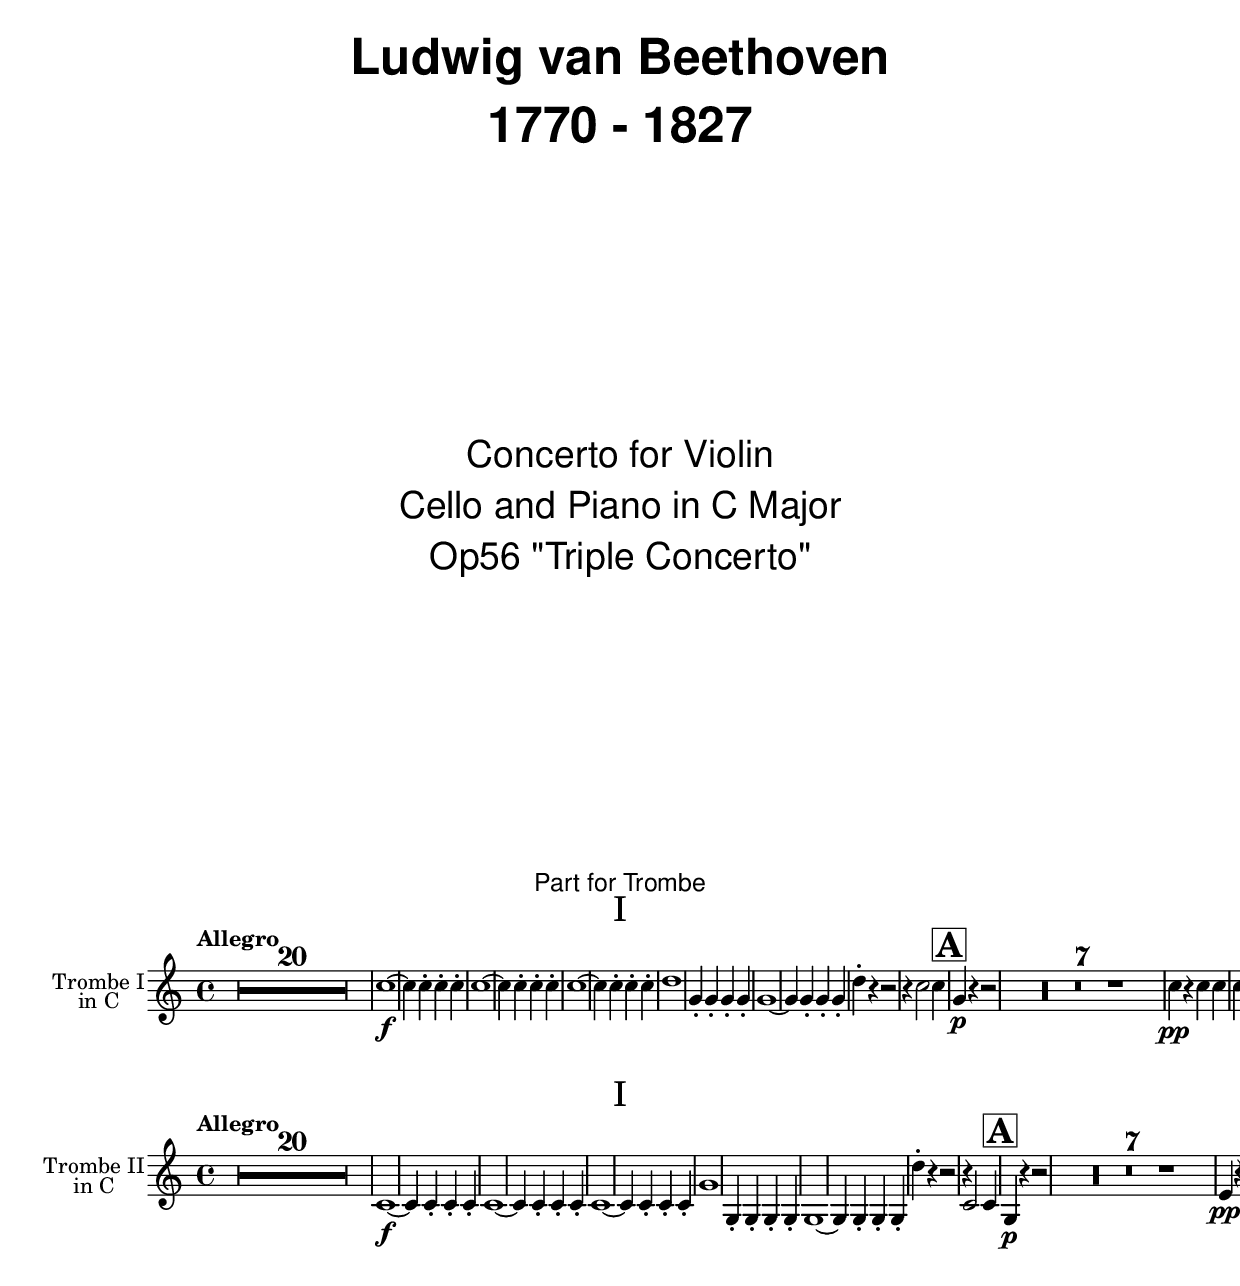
%###############################################################################
%#                                 H E A D E R                                 #
%###############################################################################
%
%  Composer           : Ludwig van Beethoven(1770 - 1827)
%  work               : Concerto for Violin Cello and Piano in C Major Op56
%                       "Triple Concerto"
%  Source             : Breitkopf und Härtel, n.d.[1862]. Plate B.70.
%  Type of score      : Score for Trombe
%  Typesetter         : Sébastien MANEN
%  date of initiation : Monday 04 May 2020, 21:05
%
%###############################################################################
%#                          I N C L U D E   F I L E S                          #
%###############################################################################
\include "./00-Common/TripleConcerto_Header.ily"
\include "./00-Common/TripleConcerto_PaperParts.ily"
%  work        : Concerto for Violin Cello and Piano in C Major Op56 "Triple
%                Concerto"
%  typesetter  : Sébastien MANEN
%  date        : Monday 04 May 2020, 21:05
%###############################################################################
%#                 T I M E   A N D   T E M P O   S E C T I O N                 #
%###############################################################################
timeMvtI = {
	\time 4/4
	\tempo "Allegro"
}
timeMvtII = {
	\time 3/8
	\tempo "Largo"
}
timeMvtIII = {
	\time 3/4
	\tempo "Rondo alla Polacca."
}

%  work        : Concerto for Violin Cello and Piano in C Major Op56 "Triple
%                Concerto"
%  typesetter  : Sébastien MANEN
%  date        : Monday 04 May 2020, 21:05
generalOptions = {
	\version "2.20.0"
	\set Score.alternativeNumberingStyle = #'numbers
	\set Score.doubleRepeatType = #":|.|:"
	\set Score.markFormatter = #format-mark-box-alphabet
	\override Score.RehearsalMark #'font-size = #4
	\compressFullBarRests
}
partOptions = {
	\override Score.BarNumber #'font-size = #0.1
	\set Score.quotedCueEventTypes = #'(note-event rest-event tie-event
		beam-event tuplet-span-event dynamic-event articulation-event
		dynamic-event slur-event text-script-event trill-span-event
		phrasing-slur-event beam-forbid-event tremolo-event crescendo-event 
		decrescendo-event )
	\set Voice.restNumberThreshold = #0
}
#(set-global-staff-size 19)
\layout {
	#(layout-set-staff-size 19)
	\override TupletBracket #'bracket-visibility = ##f
	\override Hairpin.to-barline = ##f
}
layoutCueVoice = \with {
	fontSize = #-3
	\override Stem.length-fraction = #0.9
	\override TupletBracket #'bracket-visibility = ##f
	%\override Font.font-size = #+5
}

%  work        : Concerto for Violin Cello and Piano in C Major Op56 "Triple
%                Concerto"
%  typesetter  : Sébastien MANEN
%  date        : Monday 04 May 2020, 21:05
%###############################################################################
%#                    V O I C E   N A M E   :   F L A U T O                    #
%###############################################################################
nameFloteMvtI = {
	\set Staff.instrumentName = "Flote"
	\set Staff.shortInstrumentName = "Fl"
	\set Staff.midiInstrument = #"flute"
}
nameFloteMvtIII = {
	\set Staff.instrumentName = "Flote"
	\set Staff.shortInstrumentName = "Fl"
	\set Staff.midiInstrument = #"flute"
}
%###############################################################################
%#                      V O I C E   N A M E   :   O B O I                      #
%###############################################################################
nameOboeIMvtI = {
	\set Staff.instrumentName = "Oboe I"
	\set Staff.shortInstrumentName = "Ob I"
	\set Staff.midiInstrument = #"oboe"
}
nameOboeIMvtIII = {
	\set Staff.instrumentName = "Oboe I"
	\set Staff.shortInstrumentName = "Ob I"
	\set Staff.midiInstrument = #"oboe"
}
nameOboeIIMvtI = {
	\set Staff.instrumentName = "Oboe II"
	\set Staff.shortInstrumentName = "Ob II"
	\set Staff.midiInstrument = #"oboe"
}
nameOboeIIMvtIII = {
	\set Staff.instrumentName = "Oboe II"
	\set Staff.shortInstrumentName = "Ob II"
	\set Staff.midiInstrument = #"oboe"
}
%###############################################################################
%#                V O I C E   N A M E   :   C L A R I N E T T I                #
%###############################################################################
nameClarinetIMvtI = {
	\set Staff.instrumentName = \markup {
		\center-column {
			\lower #1 "Clarinetto I" "in C"
		}
	}
	\set Staff.shortInstrumentName = \markup {
		\center-column {
			\lower #1 "Cl I" "in C"
		}
	}
	\set Staff.midiInstrument = #"clarinet"
}
nameClarinetIMvtII = {
	\set Staff.instrumentName = \markup {
		\center-column {
			\lower #1 "Clarinetto I" "in B"
		}
	}
	\set Staff.shortInstrumentName = \markup {
		\center-column {
			\lower #1 "Cl I" "in B"
		}
	}
	\set Staff.midiInstrument = #"clarinet"
}
nameClarinetIMvtIII = {
	\set Staff.instrumentName = \markup {
		\center-column {
			\lower #1 "Clarinetto I" "in C"
		}
	}
	\set Staff.shortInstrumentName = \markup {
		\center-column {
			\lower #1 "Cl I" "in C"
		}
	}
	\set Staff.midiInstrument = #"clarinet"
}
nameClarinetIIMvtI = {
	\set Staff.instrumentName = \markup {
		\center-column {
			\lower #1 "Clarinetto II" "in C"
		}
	}
	\set Staff.shortInstrumentName = \markup {
		\center-column {
			\lower #1 "Cl II" "in C"
		}
	}
	\set Staff.midiInstrument = #"clarinet"
}
nameClarinetIIMvtII = {
	\set Staff.instrumentName = \markup {
		\center-column {
			\lower #1 "Clarinetto II" "in B"
		}
	}
	\set Staff.shortInstrumentName = \markup {
		\center-column {
			\lower #1 "Cl II" "in B"
		}
	}
	\set Staff.midiInstrument = #"clarinet"
}
nameClarinetIIMvtIII = {
	\set Staff.instrumentName = \markup {
		\center-column {
			\lower #1 "Clarinetto II" "in C"
		}
	}
	\set Staff.shortInstrumentName = \markup {
		\center-column {
			\lower #1 "Cl II" "in C"
		}
	}
	\set Staff.midiInstrument = #"clarinet"
}
%###############################################################################
%#                   V O I C E   N A M E   :   F A G O T T I                   #
%###############################################################################
nameFagottoIMvtI = {
	\set Staff.instrumentName = "Fagotto I"
	\set Staff.shortInstrumentName = "Fag I"
	\set Staff.midiInstrument = #"bassoon"
}
nameFagottoIMvtII = {
	\set Staff.instrumentName = "Fagotto I"
	\set Staff.shortInstrumentName = "Fag I"
	\set Staff.midiInstrument = #"bassoon"
}
nameFagottoIMvtIII = {
	\set Staff.instrumentName = "Fagotto I"
	\set Staff.shortInstrumentName = "Fag I"
	\set Staff.midiInstrument = #"bassoon"
}
nameFagottoIIMvtI = {
	\set Staff.instrumentName = "Fagotto II"
	\set Staff.shortInstrumentName = "Fag II"
	\set Staff.midiInstrument = #"bassoon"
}
nameFagottoIIMvtII = {
	\set Staff.instrumentName = "Fagotto II"
	\set Staff.shortInstrumentName = "Fag II"
	\set Staff.midiInstrument = #"bassoon"
}
nameFagottoIIMvtIII = {
	\set Staff.instrumentName = "Fagotto II"
	\set Staff.shortInstrumentName = "Fag II"
	\set Staff.midiInstrument = #"bassoon"
}
%###############################################################################
%#                     V O I C E   N A M E   :   C O R N I                     #
%###############################################################################
nameCornoIMvtI = {
	\set Staff.instrumentName = \markup {
		\center-column {
			\lower #1 "Corno I" "in C"
		}
	}
	\set Staff.shortInstrumentName = \markup {
		\center-column {
			\lower #1 "Cor I" "in C"
		}
	}
	\set Staff.midiInstrument = #"french horn"
}
nameCornoIMvtII = {
	\set Staff.instrumentName = \markup {
		\center-column {
			\lower #1 "Corno I" "in E"
		}
	}
	\set Staff.shortInstrumentName = \markup {
		\center-column {
			\lower #1 "Cor I" "in E"
		}
	}
	\set Staff.midiInstrument = #"french horn"
}
nameCornoIMvtIII = {
	\set Staff.instrumentName = \markup {
		\center-column {
			\lower #1 "Corno I" "in C"
		}
	}
	\set Staff.shortInstrumentName = \markup {
		\center-column {
			\lower #1 "Cor I" "in C"
		}
	}
	\set Staff.midiInstrument = #"french horn"
}
nameCornoIIMvtI = {
	\set Staff.instrumentName = \markup {
		\center-column {
			\lower #1 "Corno II" "in C"
		}
	}
	\set Staff.shortInstrumentName = \markup {
		\center-column {
			\lower #1 "Cor II" "in C"
		}
	}
	\set Staff.midiInstrument = #"french horn"
}
nameCornoIIMvtII = {
	\set Staff.instrumentName = \markup {
		\center-column {
			\lower #1 "Corno II" "in E"
		}
	}
	\set Staff.shortInstrumentName = \markup {
		\center-column {
			\lower #1 "Cor II" "in E"
		}
	}
	\set Staff.midiInstrument = #"french horn"
}
nameCornoIIMvtIII = {
	\set Staff.instrumentName = \markup {
		\center-column {
			\lower #1 "Corno II" "in C"
		}
	}
	\set Staff.shortInstrumentName = \markup {
		\center-column {
			\lower #1 "Cor II" "in C"
		}
	}
	\set Staff.midiInstrument = #"french horn"
}
%###############################################################################
%#                    V O I C E   N A M E   :   T R O M B E                    #
%###############################################################################
nameTrombeIMvtI = {
	\set Staff.instrumentName = \markup {
		\center-column {
			\lower #1 "Trombe I" "in C"
		}
	}
	\set Staff.shortInstrumentName = \markup {
		\center-column {
			\lower #1 "Trb I" "in C"
		}
	}
	\set Staff.midiInstrument = #"trumpet"
}
nameTrombeIMvtIII = {
	\set Staff.instrumentName = \markup {
		\center-column {
			\lower #1 "Trombe I" "in C"
		}
	}
	\set Staff.shortInstrumentName = \markup {
		\center-column {
			\lower #1 "Trb I" "in C"
		}
	}
	\set Staff.midiInstrument = #"trumpet"
}
nameTrombeIIMvtI = {
	\set Staff.instrumentName = \markup {
		\center-column {
			\lower #1 "Trombe II" "in C"
		}
	}
	\set Staff.shortInstrumentName = \markup {
		\center-column {
			\lower #1 "Trb II" "in C"
		}
	}
	\set Staff.midiInstrument = #"trumpet"
}
nameTrombeIIMvtIII = {
	\set Staff.instrumentName = \markup {
		\center-column {
			\lower #1 "Trombe II" "in C"
		}
	}
	\set Staff.shortInstrumentName = \markup {
		\center-column {
			\lower #1 "Trb II" "in C"
		}
	}
	\set Staff.midiInstrument = #"trumpet"
}
%###############################################################################
%#                   V O I C E   N A M E   :   T I M P A N I                   #
%###############################################################################
nameTimpaniMvtI = {
	\set Staff.instrumentName = \markup {
		\center-column {
			\lower #1 "Timpani" "in C G"
		}
	}
	\set Staff.shortInstrumentName = "Timp."
	\set Staff.midiInstrument = #"timpani"
}
nameTimpaniMvtIII = {
	\set Staff.instrumentName = \markup {
		\center-column {
			\lower #1 "Timpani" "in C G"
		}
	}
	\set Staff.shortInstrumentName = "Timp."
	\set Staff.midiInstrument = #"timpani"
}
%###############################################################################
%#                   V O I C E   N A M E   :   S O L O V L N                   #
%###############################################################################
nameSoloViolinMvtI = {
	\set Staff.instrumentName = "Solo Violin"
	\set Staff.shortInstrumentName = \markup {
		\center-column {
			\lower #1 "Solo-" "Vln"
		}
	}
	\set Staff.midiInstrument = #"violin"
}
nameSoloViolinMvtII = {
	\set Staff.instrumentName = "Solo Violin"
	\set Staff.shortInstrumentName = \markup {
		\center-column {
			\lower #1 "Solo-" "Vln"
		}
	}
	\set Staff.midiInstrument = #"violin"
}
nameSoloViolinMvtIII = {
	\set Staff.instrumentName = "Solo Violin"
	\set Staff.shortInstrumentName = \markup {
		\center-column {
			\lower #1 "Solo-" "Vln"
		}
	}
	\set Staff.midiInstrument = #"violin"
}
%###############################################################################
%#                   V O I C E   N A M E   :   S O L O V L C                   #
%###############################################################################
nameSoloCelloMvtI = {
	\set Staff.instrumentName = \markup {
		\center-column {
			\lower #1 "Solo" "Violoncello"
		}
	}
	\set Staff.shortInstrumentName = \markup {
		\center-column {
			\lower #1 "Solo-" "Vlc"
		}
	}
	\set Staff.midiInstrument = #"cello"
}
nameSoloCelloMvtII = {
	\set Staff.instrumentName = \markup {
		\center-column {
			\lower #1 "Solo" "Violoncello"
		}
	}
	\set Staff.shortInstrumentName = \markup {
		\center-column {
			\lower #1 "Solo-" "Vlc"
		}
	}
	\set Staff.midiInstrument = #"cello"
}
nameSoloCelloMvtIII = {
	\set Staff.instrumentName = \markup {
		\center-column {
			\lower #1 "Solo" "Violoncello"
		}
	}
	\set Staff.shortInstrumentName = \markup {
		\center-column {
			\lower #1 "Solo-" "Vlc"
		}
	}
	\set Staff.midiInstrument = #"cello"
}
%###############################################################################
%#                     V O I C E   N A M E   :   P I A N O                     #
%###############################################################################
namePianoUpMvtI = {
	\set Staff.instrumentName = ""
	\set Staff.shortInstrumentName = ""
	\set Staff.midiInstrument = #"piano"
}
namePianoUpMvtII = {
	\set Staff.instrumentName = ""
	\set Staff.shortInstrumentName = ""
	\set Staff.midiInstrument = #"piano"
}
namePianoUpMvtIII = {
	\set Staff.instrumentName = ""
	\set Staff.shortInstrumentName = ""
	\set Staff.midiInstrument = #"piano"
}
namePianoDownMvtI = {
	\set Staff.instrumentName = ""
	\set Staff.shortInstrumentName = ""
	\set Staff.midiInstrument = #"piano"
}
namePianoDownMvtII = {
	\set Staff.instrumentName = ""
	\set Staff.shortInstrumentName = ""
	\set Staff.midiInstrument = #"piano"
}
namePianoDownMvtIII = {
	\set Staff.instrumentName = ""
	\set Staff.shortInstrumentName = ""
	\set Staff.midiInstrument = #"piano"
}
%###############################################################################
%#                   V O I C E   N A M E   :   V I O L I N I                   #
%###############################################################################
nameViolinIMvtI = {
	\set Staff.instrumentName = "Violino I"
	\set Staff.shortInstrumentName = "Vln I"
	\set Staff.midiInstrument = #"violin"
}
nameViolinIMvtII = {
	\set Staff.instrumentName = "Violino I"
	\set Staff.shortInstrumentName = "Vln I"
	\set Staff.midiInstrument = #"violin"
}
nameViolinIMvtIII = {
	\set Staff.instrumentName = "Violino I"
	\set Staff.shortInstrumentName = "Vln I"
	\set Staff.midiInstrument = #"violin"
}
%###############################################################################
%#                  V O I C E   N A M E   :   V I O L I N I I                  #
%###############################################################################
nameViolinIIMvtI = {
	\set Staff.instrumentName = "Violino II"
	\set Staff.shortInstrumentName = "Vln II"
	\set Staff.midiInstrument = #"violin"
}
nameViolinIIMvtII = {
	\set Staff.instrumentName = "Violino II"
	\set Staff.shortInstrumentName = "Vln II"
	\set Staff.midiInstrument = #"violin"
}
nameViolinIIMvtIII = {
	\set Staff.instrumentName = "Violino II"
	\set Staff.shortInstrumentName = "Vln II"
	\set Staff.midiInstrument = #"violin"
}
%###############################################################################
%#                  V O I C E   N A M E   :   B R A T S C H E                  #
%###############################################################################
nameViolaMvtI = {
	\set Staff.instrumentName = "Viola"
	\set Staff.shortInstrumentName = "Vla"
	\set Staff.midiInstrument = #"viola"
}
nameViolaMvtII = {
	\set Staff.instrumentName = "Viola"
	\set Staff.shortInstrumentName = "Vla"
	\set Staff.midiInstrument = #"viola"
}
nameViolaMvtIII = {
	\set Staff.instrumentName = "Viola"
	\set Staff.shortInstrumentName = "Vla"
	\set Staff.midiInstrument = #"viola"
}
%###############################################################################
%#                     V O I C E   N A M E   :   B A S S I                     #
%###############################################################################
nameVioloncellMvtI = {
	\set Staff.instrumentName = "Cello"
	\set Staff.shortInstrumentName = "Vcl"
	\set Staff.midiInstrument = #"cello"
}
nameVioloncellMvtII = {
	\set Staff.instrumentName = "Cello"
	\set Staff.shortInstrumentName = "Vcl"
	\set Staff.midiInstrument = #"cello"
}
nameVioloncellMvtIII = {
	\set Staff.instrumentName = "Cello"
	\set Staff.shortInstrumentName = "Vcl"
	\set Staff.midiInstrument = #"cello"
}
nameBassoMvtI = {
	\set Staff.instrumentName = "Basso"
	\set Staff.shortInstrumentName = "Kb"
	\set Staff.midiInstrument = #"contrabass"
}
nameBassoMvtII = {
	\set Staff.instrumentName = "Basso"
	\set Staff.shortInstrumentName = "Kb"
	\set Staff.midiInstrument = #"contrabass"
}
nameBassoMvtIII = {
	\set Staff.instrumentName = "Basso"
	\set Staff.shortInstrumentName = "Kb"
	\set Staff.midiInstrument = #"contrabass"
}

%  work        : Concerto for Violin Cello and Piano in C Major Op56 "Triple
%                Concerto"
%  typesetter  : Sébastien MANEN
%  date        : Monday 04 May 2020, 21:05
%###############################################################################
%#                      S H O R T C U T S   S E C T I O N                      #
%###############################################################################

piuallegro=^\markup {Più Allegro}
crescmarkup=^\markup {\italic cresc.}
semprep = \markup { \italic sempre \dynamic p}
semprepp = \markup { \italic sempre \dynamic pp}
pcresc = \markup { \dynamic p \italic cresc.}
dimmarkup=^\markup {\italic dim.}
fcresc = \markup { \dynamic f \italic cresc.}
dolce=^\markup {\italic {dolce}}
sempreppD = #(make-dynamic-script (markup #:normal-text #:italic "sempre" #:dynamic "pp"))
semprestaccato=^\markup {\italic {sempre staccato}}
cantabile=^\markup {\italic cantabile}
pdim = \markup { \dynamic p \italic dim.}
fmarcato = \markup { \dynamic f \italic marcato}
sharp =^\markup {\tiny \sharp} 
espressivo=^\markup {\italic {espressivo}}
plegato=^\markup {\dynamic p \italic {legato}}
piuf=^\markup {\italic {più} \dynamic f}
decresc=^\markup {\italic decresc.}
dimin=^\markup {\italic dimin.}
legato=^\markup {\italic legato}
flat=^\markup { \tiny \flat}
pdolce = \markup { \dynamic p \italic dolce}
sempreff = \markup {\italic sempre \dynamic ff }


crescText = #(define-music-function
	(cresctext)
	(markup?)
	#{
		\once \set crescendoText = \markup {\italic { #cresctext } }
		\once \set crescendoSpanner = #'text
	#}
)
dimText = #(define-music-function
	(cresctext)
	(markup?)
	#{
		\once \set decrescendoText = \markup {\italic { #cresctext } }
		\once \set decrescendoSpanner = #'text
	#}
)

%arco=^\markup {\italic arco}
%benmarc=^\markup {\italic {ben marc.}}
%benmarccresc = ^\markup {\italic {ben marc. cresc.}}
%crescmolto=^\markup {\italic {cresc. molto}}
%div=^\markup {div.}
%espress=^\markup {\italic {espress.}}
%espr=^\markup {\italic {espr.}}
%express=^\markup {\italic {express.}}
%ffsempre = \markup {\dynamic ff \italic sempre}
%flat=^\markup { \tiny \flat}
%gp = ^\markup {G.P.}
%intempo=^\markup {\italic {in tempo}}
%legg=^\markup {\italic legg.}
%marc = ^\markup {\italic marc.}
%marcecrescmolto=^\markup {\italic {marc. e cresc. molto}}
%moltocrescmark=^\markup {\italic {molto cresc.}}
%moltoleggieroedolce=^\markup { \italic {molto leggiero e dolce}}
%pizz=^\markup {\italic pizz.}
%pocorit=^\markup {\italic {poco rit.}}
%solo=^\markup {Solo}
%tutti=^\markup {Tutti}
%one=^\markup {\tiny \number 1}
%two=^\markup {\tiny \number 2}
%three=^\markup {\tiny \number 3}
%four=^\markup {\tiny \number 4}
%five=^\markup {\tiny \number 5}
%six=^\markup {\tiny \number 6}
%seven=^\markup {\tiny \number 7}
%eight=^\markup {\tiny \number 8}
%nine=^\markup {\tiny \number 9}
%ten=^\markup {\tiny \number 10}
%eleven=^\markup {\tiny \number 11}
%atempo=^\markup {\italic {a tempo}}


%esprM = ^\markup {\musicglyph #"scripts.espr"}
%pespr = ^\markup {\dynamic p \musicglyph #"scripts.espr"}
%ppespr = ^\markup {\dynamic pp \musicglyph #"scripts.espr"}


%fdim = \markup {\dynamic f \italic dim.}
%fespress = \markup {\dynamic f \italic espress.}
%moltop = ^\markup {\italic molto \dynamic p}
%pdolcesempre = \markup { \dynamic p \italic {dolce sempre}}
%pf = \markup { \concat { \dynamic p \dynamic f } }
%pocof = \markup { \italic poco \dynamic f}
%pocofmadolce = \markup { \italic poco \dynamic f \italic {ma dolce}}
%ppdim = \markup { \dynamic pp \italic dim.}
%psempre = \markup {\dynamic p \italic sempre }
%fbenmarc = \markup { \dynamic f \italic {ben marc.}}
%fespr = \markup { \dynamic f \italic espr.}
%ffmarc = \markup { \dynamic ff \italic {marc.}}
%fmarc = \markup { \dynamic f \italic marc.}
%fsemprepiu = \markup { \dynamic f \italic {sempre più}}
%mfcresc = \markup { \dynamic mf \italic cresc.}
%mfdim = \markup {\dynamic mf \italic dim.}
%pcresc = \markup { \dynamic p \italic cresc.}
%pcrescmolto = \markup { \dynamic p \italic {cresc. molto}}
%pdim = \markup { \dynamic p \italic dim.}
%pdolce = \markup { \dynamic p \italic dolce}
%piuf=^\markup {\italic {più} \dynamic f}
%piup=^\markup {\italic {più} \dynamic p}
%plegg = \markup { \dynamic p \italic legg.}
%pmamarc = \markup { \dynamic p \italic {ma marc.}}
%pmarc = \markup { \dynamic p \italic marc.}
%pmarccresc = \markup { \dynamic p \italic { marc. cresc.}}
%sempref = \markup { \italic sempre \dynamic f}
%ppdolce = \markup { \dynamic pp \italic dolce }
%unis=^\markup {unis.}
%ppsempre = \markup { \dynamic pp \italic {sempre}}

%crescD = #(make-dynamic-script (markup #:normal-text #:italic "cresc."))
%dimD = #(make-dynamic-script (markup #:normal-text #:italic "dim."))
%fbenmarcD = #(make-dynamic-script (markup #:dynamic "f" #:normal-text #:italic "ben marc."))
%fesprD = #(make-dynamic-script (markup #:dynamic "f" #:normal-text #:italic "espr."))
%ffmarcD = #(make-dynamic-script (markup #:dynamic "ff" #:normal-text #:italic "marc."))
%fmarcD = #(make-dynamic-script (markup #:dynamic "f" #:normal-text #:italic "marc."))
%fdimD = #(make-dynamic-script (markup #:dynamic "f" #:normal-text #:italic "dim."))
%fsemprepiuD = #(make-dynamic-script (markup #:dynamic "f" #:normal-text #:italic "sempre più"))
%mfcrescD = #(make-dynamic-script (markup #:dynamic "mf" #:normal-text #:italic "cresc."))
%mfdimD = #(make-dynamic-script (markup #:dynamic "mf" #:normal-text #:italic "dim."))
%pcrescD = #(make-dynamic-script (markup #:dynamic "p" #:normal-text #:italic "cresc."))
%pcrescmoltoD = #(make-dynamic-script (markup #:dynamic "p" #:normal-text #:italic "cresc. molto"))
%pdimD = #(make-dynamic-script (markup #:dynamic "p" #:normal-text #:italic "dim."))
%ppdimD = #(make-dynamic-script (markup #:dynamic "pp" #:normal-text #:italic "dim."))
%pdolceD = #(make-dynamic-script (markup #:dynamic "p" #:normal-text #:italic "dolce"))
%piufD = #(make-dynamic-script (markup #:normal-text #:italic "più" #:dynamic "f"))
%piupD = #(make-dynamic-script (markup #:normal-text #:italic "più" #:dynamic "p"))
%pleggD = #(make-dynamic-script (markup #:dynamic "p" #:normal-text #:italic "legg."))
%pmamarcD = #(make-dynamic-script (markup #:dynamic "p" #:normal-text #:italic "ma marc."))
%pmarcD = #(make-dynamic-script (markup #:dynamic "p" #:normal-text #:italic "marc."))
%semprefD = #(make-dynamic-script (markup #:normal-text #:italic "sempre" #:dynamic "f"))
%pocofD = #(make-dynamic-script (markup #:normal-text #:italic "poco" #:dynamic "f"))
%ppsempreD = #(make-dynamic-script (markup #:dynamic "pp" #:normal-text #:italic "sempre"))

%fpp = #(make-dynamic-script "fpp")
%rf = #(make-dynamic-script "rf")
%pfD = #(make-dynamic-script "pf")


%  work        : Concerto for Violin Cello and Piano in C Major Op56 "Triple
%                Concerto"
%  typesetter  : Sébastien MANEN
%  date        : Monday 04 May 2020, 21:05
%###############################################################################
%#                      P A R T   S C O R E   F O R M A T                      #
%###############################################################################
formatTrombeIMvtI = {
	\override Score.NonMusicalPaperColumn.line-break-permission = ##f
	\override Score.NonMusicalPaperColumn.page-break-permission = ##f
}
formatTrombeIMvtIII = {
	\override Score.NonMusicalPaperColumn.line-break-permission = ##f
	\override Score.NonMusicalPaperColumn.page-break-permission = ##f
}
formatTrombeIIMvtI = {
	\override Score.NonMusicalPaperColumn.line-break-permission = ##f
	\override Score.NonMusicalPaperColumn.page-break-permission = ##f
}
formatTrombeIIMvtIII = {
	\override Score.NonMusicalPaperColumn.line-break-permission = ##f
	\override Score.NonMusicalPaperColumn.page-break-permission = ##f
}

%  work        : Concerto for Violin Cello and Piano in C Major Op56 "Triple
%                Concerto"
%  typesetter  : Sébastien MANEN
%  date        : Monday 04 May 2020, 21:05
%###############################################################################
%#                   C U E   V O I C E   F O R   F L A U T O                   #
%###############################################################################
cueVoiceFloteMvtI = \relative c {
	
}
cueVoiceFloteMvtIII = \relative c {
	
}
%###############################################################################
%#                     C U E   V O I C E   F O R   O B O I                     #
%###############################################################################
cueVoiceOboeIMvtI = \relative c {
	
}
cueVoiceOboeIMvtIII = \relative c {
	
}
cueVoiceOboeIIMvtI = \relative c {
	
}
cueVoiceOboeIIMvtIII = \relative c {
	
}
%###############################################################################
%#               C U E   V O I C E   F O R   C L A R I N E T T I               #
%###############################################################################
cueVoiceClarinetIMvtI = \relative c {
	
}
cueVoiceClarinetIMvtII = \relative c {
	
}
cueVoiceClarinetIMvtIII = \relative c {
	
}
cueVoiceClarinetIIMvtI = \relative c {
	
}
cueVoiceClarinetIIMvtII = \relative c {
	
}
cueVoiceClarinetIIMvtIII = \relative c {
	
}
%###############################################################################
%#                  C U E   V O I C E   F O R   F A G O T T I                  #
%###############################################################################
cueVoiceFagottoIMvtI = \relative c {
	
}
cueVoiceFagottoIMvtII = \relative c {
	
}
cueVoiceFagottoIMvtIII = \relative c {
	
}
cueVoiceFagottoIIMvtI = \relative c {
	
}
cueVoiceFagottoIIMvtII = \relative c {
	
}
cueVoiceFagottoIIMvtIII = \relative c {
	
}
%###############################################################################
%#                    C U E   V O I C E   F O R   C O R N I                    #
%###############################################################################
cueVoiceCornoIMvtI = \relative c {
	
}
cueVoiceCornoIMvtII = \relative c {
	
}
cueVoiceCornoIMvtIII = \relative c {
	
}
cueVoiceCornoIIMvtI = \relative c {
	
}
cueVoiceCornoIIMvtII = \relative c {
	
}
cueVoiceCornoIIMvtIII = \relative c {
	
}
%###############################################################################
%#                   C U E   V O I C E   F O R   T R O M B E                   #
%###############################################################################
cueVoiceTrombeIMvtI = \relative c {
	
}
cueVoiceTrombeIMvtIII = \relative c {
	
}
cueVoiceTrombeIIMvtI = \relative c {
	
}
cueVoiceTrombeIIMvtIII = \relative c {
	
}
%###############################################################################
%#                  C U E   V O I C E   F O R   T I M P A N I                  #
%###############################################################################
cueVoiceTimpaniMvtI = \relative c {
	
}
cueVoiceTimpaniMvtIII = \relative c {
	
}
%###############################################################################
%#                  C U E   V O I C E   F O R   S O L O V L N                  #
%###############################################################################
cueVoiceSoloViolinMvtI = \relative c {
	
}
cueVoiceSoloViolinMvtII = \relative c {
	
}
cueVoiceSoloViolinMvtIII = \relative c {
	
}
%###############################################################################
%#                  C U E   V O I C E   F O R   S O L O V L C                  #
%###############################################################################
cueVoiceSoloCelloMvtI = \relative c {
	
}
cueVoiceSoloCelloMvtII = \relative c {
	
}
cueVoiceSoloCelloMvtIII = \relative c {
	
}
%###############################################################################
%#                    C U E   V O I C E   F O R   P I A N O                    #
%###############################################################################
cueVoicePianoUpMvtI = \relative c {
	
}
cueVoicePianoUpMvtII = \relative c {
	
}
cueVoicePianoUpMvtIII = \relative c {
	
}
cueVoicePianoDownMvtI = \relative c {
	
}
cueVoicePianoDownMvtII = \relative c {
	
}
cueVoicePianoDownMvtIII = \relative c {
	
}
%###############################################################################
%#                  C U E   V O I C E   F O R   V I O L I N I                  #
%###############################################################################
cueVoiceViolinIMvtI = \relative c {
	
}
cueVoiceViolinIMvtII = \relative c {
	
}
cueVoiceViolinIMvtIII = \relative c {
	
}
%###############################################################################
%#                 C U E   V O I C E   F O R   V I O L I N I I                 #
%###############################################################################
cueVoiceViolinIIMvtI = \relative c {
	
}
cueVoiceViolinIIMvtII = \relative c {
	
}
cueVoiceViolinIIMvtIII = \relative c {
	
}
%###############################################################################
%#                 C U E   V O I C E   F O R   B R A T S C H E                 #
%###############################################################################
cueVoiceViolaMvtI = \relative c {
	
}
cueVoiceViolaMvtII = \relative c {
	
}
cueVoiceViolaMvtIII = \relative c {
	
}
%###############################################################################
%#                    C U E   V O I C E   F O R   B A S S I                    #
%###############################################################################
cueVoiceVioloncellMvtI = \relative c {
	
}
cueVoiceVioloncellMvtII = \relative c {
	
}
cueVoiceVioloncellMvtIII = \relative c {
	
}
cueVoiceBassoMvtI = \relative c {
	
}
cueVoiceBassoMvtII = \relative c {
	
}
cueVoiceBassoMvtIII = \relative c {
	
}

%  work        : Concerto for Violin Cello and Piano in C Major Op56 "Triple
%                Concerto"
%  typesetter  : Sébastien MANEN
%  date        : Monday 04 May 2020, 21:05
%###############################################################################
%#                          M U S I C   S E C T I O N                          #
%###############################################################################
musicTrombeIMvtI = \relative c'' {
	\clef treble
	\key c \major
%	\transposition a
% Bars 1 to 5
	R1*20
% Bars 6 to 10
	
% Bars 11 to 15
	
% Bars 16 to 20
	
% Bars 21 to 25
	c1\f~
	c4 c-. c-. c-.
	c1~
	c4 c-. c-. c-.
	c1~
% Bars 26 to 30
	c4  c-. c-. c-.
	d1
	g,4-. g-. g-. g-.
	g1~
	g4 g-. g-. g-.
% Bars 31 to 35
	d'-. r r2
	r4 c2 c4 \mark \default
	g\p r r2
	R1*7
% Bars 36 to 40
	
% Bars 41 to 45
	c4\pp r c c
	c4 r r2
	R1*16
% Bars 46 to 50
	
% Bars 51 to 55
	
% Bars 56 to 60
	
	
	
	r8. c16\f c4 r8. c16 c4
	r8. c16[-. c8.-. c16]-. c8.[-. c16-. c8.-. c16]-. 
% Bars 61 to 65
	g4 r r d'
	d r r d
	d r r8. d16[-. d8.-. d16]-. 
	d4 r r8. d16[-. d8.-. d16]-. 
	d4 r8. d16-. d4-. r8. d16-.
% Bars 66 to 70
	d4-. r8. d16-. d4-. r8. d16-.
	d4-. d-. d-. d-.
	d-. d-. d-. d-.
	d-. r r2
	R1*3
% Bars 71 to 75
	
	g,1\ff~
	g4.. e16 e4 e \mark \default
	e r r2
	R1*21
% Bars 76 to 80
	
% Bars 81 to 85
	
% Bars 86 to 90
	
% Bars 91 to 95
	
% Bars 96 to 100
	\mark \default
	R1*17
% Bars 101 to 105
	
% Bars 106 to 110
	
% Bars 111 to 115
	
	
	
	c'1\ff
	g
% Bars 116 to 120
	g
	g2~ g8 e-. e-. e-. \mark \default
	e\p r r4 r2
	R1*13
% Bars 121 to 125
	
% Bars 126 to 130
	
% Bars 131 to 135
	
	r4 c'\f c g
	g r r2
	R1*15
% Bars 136 to 140
	
% Bars 141 to 145
	
% Bars 146 to 150
	
	
	\mark \default
	e'2\ff e4-. e-.
	e-. e-. e-. e-.
% Bars 151 to 155
	e-. r r2
	R1*42
% Bars 156 to 160
	
% Bars 161 to 165
	
% Bars 166 to 170
	
% Bars 171 to 175
	
% Bars 176 to 180
	
% Bars 181 to 185
	
% Bars 186 to 190
	
% Bars 191 to 195
	
	
	\mark \default
	R1*31
% Bars 196 to 200
	
% Bars 201 to 205
	
% Bars 206 to 210
	
% Bars 211 to 215
	
% Bars 216 to 220
	
% Bars 221 to 225
	
	
	
	\mark \default
	c4\ff r r2
% Bars 226 to 230
	c4 r r2
	r4 c r c
	c r r2
	c4 r r2
	c4 r r2
% Bars 231 to 235
	c4 r c r
	c r c r
	e r e r
	d r e r
	r2 r4 e-.
% Bars 236 to 240
	e-. r r e-.
	e-. r r8. e16[-. e8.-. e16]-. 
	e4 r r8. e16[-. e8.-. e16]-. 
	e4 r r e-.
	e-. e-. e-. e-.
% Bars 241 to 245
	e r r2
	R1*35
% Bars 246 to 250
	
% Bars 251 to 255
	
% Bars 256 to 260
	
% Bars 261 to 265
	
% Bars 266 to 270
	
% Bars 271 to 275
	
% Bars 276 to 280
	\mark \default
	R1*48
% Bars 281 to 285
	
% Bars 286 to 290
	
% Bars 291 to 295
	
% Bars 296 to 300
	
% Bars 301 to 305
	
% Bars 306 to 310
	
% Bars 311 to 315
	
% Bars 316 to 320
	
% Bars 321 to 325
	
	
	
	\mark \default
	c1\ff~
% Bars 326 to 330
	c4 c8. c16 c4 c
	c1~
	c8.[ c16 c8. c16] c2~
	c8.[ c16 c8. c16] c4 r
	r2 r4 d
% Bars 331 to 335
	g, g8. g16 c4 c8. c16
	c1
	g4 r d' r
	d r r2
	R1*10
% Bars 336 to 340
	
% Bars 341 to 345
	
	
	
	
	c2\f~ c8 r r4
% Bars 346 to 350
	R1
	c2\ff~ c8 r r4
	R1
	c2~\ff c8 r r4
	R1
% Bars 351 to 355
	g2~\f g8 r r4
	R1 \mark #11
	g2~\f g8 r r4
	R1*32
% Bars 356 to 360
	
% Bars 361 to 365
	
% Bars 366 to 370
	
% Bars 371 to 375
	
% Bars 376 to 380
	
% Bars 381 to 385
	
	
	
	
	\mark \default
% Bars 386 to 390
	g2\ff g4-. g-.
	g-. g-. g-. g-.
	g-. r r2
	R1*42
% Bars 391 to 395
	
% Bars 396 to 400
	
% Bars 401 to 405
	
% Bars 406 to 410
	
% Bars 411 to 415
	
% Bars 416 to 420
	
% Bars 421 to 425
	
% Bars 426 to 430
	
	
	
	
	\mark \default
% Bars 431 to 435
	R1*31
% Bars 436 to 440
	
% Bars 441 to 445
	
% Bars 446 to 450
	
% Bars 451 to 455
	
% Bars 456 to 460
	
% Bars 461 to 465
	\mark \default
	c4 r r2
	g4 r r2
	g4 r r2
	c4 r r2
% Bars 466 to 470
	c4 r r8. c16[-. c8.-. c16]-. 
	c4 r r8. c16[-. c8.-. c16]-. 
	c4 r c r
	c8.[-. c16-. c8.-. c16]-. c8.[-. c16-. c8.-. c16]-. 
	g4 r r2
% Bars 471 to 475
	R1*21
% Bars 476 to 480
	
% Bars 481 to 485
	
% Bars 486 to 490
	
% Bars 491 to 495
	\mark \default
	R1*22
% Bars 496 to 500
	
% Bars 501 to 505
	
% Bars 506 to 510
	
% Bars 511 to 515
	
	
	
	\tempo "Più allegro." R1*3
% Bars 516 to 520
	
	r2 r8. g16\f[-. c8.-. c16]-. 
	c4\ff r r2 \mark \default
	g4\ff r r2
	c4 r r g8 r
% Bars 521 to 525
	c, r g' r c, r g' r
	c,4 r r g'8 r
	c, r g' r c, r g' r
	c,4 r r g'8 r
	c r g r c r g r
% Bars 526 to 530
	c r g r c r g r
	c r g r c r g r
	c4 r g r
	c r g r
	c r8. c16 c4 r8. c16
% Bar 531
	c4 r r2 \bar "|."
}

%  work        : Concerto for Violin Cello and Piano in C Major Op56 "Triple
%                Concerto"
%  typesetter  : Sébastien MANEN
%  date        : Monday 04 May 2020, 21:05
%###############################################################################
%#                          M U S I C   S E C T I O N                          #
%###############################################################################
musicTrombeIIMvtI = \relative c' {
	\clef treble
	\key c \major
%	\transposition a
% Bars 1 to 5
	R1*20
% Bars 6 to 10
	
% Bars 11 to 15
	
% Bars 16 to 20
	
% Bars 21 to 25
	c1\f~
	c4 c-. c-. c-.
	c1~
	c4 c-. c-. c-.
	c1~
% Bars 26 to 30
	c4  c-. c-. c-.
	g'1
	g,4-. g-. g-. g-.
	g1~
	g4 g-. g-. g-.
% Bars 31 to 35
	d''-. r r2
	r4 c,2 c4 \mark \default
	g\p r r2
	R1*7
% Bars 36 to 40
	
% Bars 41 to 45
	e'4\pp r e e
	e4 r r2
	R1*16
% Bars 46 to 50
	
% Bars 51 to 55
	
% Bars 56 to 60
	
	
	
	r8. c16\f c4 r8. c16 c4
	r8. c16[-. c8.-. c16]-. c8.[-. c16-. c8.-. c16]-. 
% Bars 61 to 65
	g4 r r d''
	d r r d
	d r r8. d16[-. d8.-. d16]-. 
	d4 r r8. d16[-. d8.-. d16]-. 
	d4 r8. d16-. d4-. r8. d16-.
% Bars 66 to 70
	g,4-. r8. d'16-. d4-. r8. d16-.
	d4-. d-. g,-. d'-.
	g,-. d'-. g,-. d'-.
	g,-. r r2
	R1*3
% Bars 71 to 75
	
	g,1\ff(
	e'4..) c16 c4 c \mark \default
	c r r2
	R1*21
% Bars 76 to 80
	
% Bars 81 to 85
	
% Bars 86 to 90
	
% Bars 91 to 95
	
% Bars 96 to 100
	\mark \default
	R1*17
% Bars 101 to 105
	
% Bars 106 to 110
	
% Bars 111 to 115
	
	
	
	c1\ff
	g
% Bars 116 to 120
	g
	g2~ g8 c-. c-. c-. \mark \default
	c\p r r4 r2
	R1*13
% Bars 121 to 125
	
% Bars 126 to 130
	
% Bars 131 to 135
	
	r4 c\f c g
	g r r2
	R1*15
% Bars 136 to 140
	
% Bars 141 to 145
	
% Bars 146 to 150
	
	
	\mark \default
	e'2\ff e4-. e-.
	e-. e-. e-. e-.
% Bars 151 to 155
	e-. r r2
	R1*42
% Bars 156 to 160
	
% Bars 161 to 165
	
% Bars 166 to 170
	
% Bars 171 to 175
	
% Bars 176 to 180
	
% Bars 181 to 185
	
% Bars 186 to 190
	
% Bars 191 to 195
	
	
	\mark \default
	R1*31
% Bars 196 to 200
	
% Bars 201 to 205
	
% Bars 206 to 210
	
% Bars 211 to 215
	
% Bars 216 to 220
	
% Bars 221 to 225
	
	
	
	\mark \default
	c4\ff r r2
% Bars 226 to 230
	c4 r r2
	r4 c r c
	c r r2
	c4 r r2
	c4 r r2
% Bars 231 to 235
	c4 r c r
	c r c r
	e r e r
	d' r e, r
	r2 r4 e-.
% Bars 236 to 240
	e-. r r e-.
	e-. r r8. e16[-. e8.-. e16]-. 
	e4 r r8. e16[-. e8.-. e16]-. 
	e4 r r e-.
	e-. e-. e-. e-.
% Bars 241 to 245
	e r r2
	R1*35
% Bars 246 to 250
	
% Bars 251 to 255
	
% Bars 256 to 260
	
% Bars 261 to 265
	
% Bars 266 to 270
	
% Bars 271 to 275
	
% Bars 276 to 280
	\mark \default
	R1*48
% Bars 281 to 285
	
% Bars 286 to 290
	
% Bars 291 to 295
	
% Bars 296 to 300
	
% Bars 301 to 305
	
% Bars 306 to 310
	
% Bars 311 to 315
	
% Bars 316 to 320
	
% Bars 321 to 325
	
	
	
	\mark \default
	c1\ff~
% Bars 326 to 330
	c4 c8. c16 c4 c
	c1~
	c8.[ c16 c8. c16] c2~
	c8.[ c16 c8. c16] c4 r
	r2 r4 d'
% Bars 331 to 335
	g,, g8. g16 c4 c8. c16
	c1
	g4 r g' r
	g r r2
	R1*10
% Bars 336 to 340
	
% Bars 341 to 345
	
	
	
	
	c,2\f~ c8 r r4
% Bars 346 to 350
	R1
	c2\ff~ c8 r r4
	R1
	c2~\ff c8 r r4
	R1
% Bars 351 to 355
	g2~\f g8 r r4
	R1 \mark #11
	g2~\f g8 r r4
	R1*32
% Bars 356 to 360
	
% Bars 361 to 365
	
% Bars 366 to 370
	
% Bars 371 to 375
	
% Bars 376 to 380
	
% Bars 381 to 385
	
	
	
	
	\mark \default
% Bars 386 to 390
	g2\ff g4-. g-.
	g-. g-. g-. g-.
	g-. r r2
	R1*42
% Bars 391 to 395
	
% Bars 396 to 400
	
% Bars 401 to 405
	
% Bars 406 to 410
	
% Bars 411 to 415
	
% Bars 416 to 420
	
% Bars 421 to 425
	
% Bars 426 to 430
	
	
	
	
	\mark \default
% Bars 431 to 435
	R1*31
% Bars 436 to 440
	
% Bars 441 to 445
	
% Bars 446 to 450
	
% Bars 451 to 455
	
% Bars 456 to 460
	
% Bars 461 to 465
	\mark \default
	c4 r r2
	g4 r r2
	g4 r r2
	c4 r r2
% Bars 466 to 470
	c4 r r8. c16[-. c8.-. c16]-. 
	c4 r r8. c16[-. c8.-. c16]-. 
	c4 r c r
	c8.[-. c16-. c8.-. c16]-. c8.[-. c16-. c8.-. c16]-. 
	g4 r r2
% Bars 471 to 475
	R1*21
% Bars 476 to 480
	
% Bars 481 to 485
	
% Bars 486 to 490
	
% Bars 491 to 495
	\mark \default
	R1*22
% Bars 496 to 500
	
% Bars 501 to 505
	
% Bars 506 to 510
	
% Bars 511 to 515
	
	
	
	\tempo "Più allegro." R1*3
% Bars 516 to 520
	
	r2 r8. g16\f[-. c8.-. c16]-. 
	c4\ff r r2 \mark \default
	g4\ff r r2
	c4 r r g8 r
% Bars 521 to 525
	c r g r c r g r
	c4 r r g8 r
	c r g r c r g r
	c4 r r g8 r
	c r g r c r g r
% Bars 526 to 530
	c r g r c r g r
	c r g r c r g r
	c4 r g r
	c r g r
	c r8. c16 c4 r8. c16
% Bar 531
	c4 r r2 \bar "|."
}

%  work        : Concerto for Violin Cello and Piano in C Major Op56 "Triple
%                Concerto"
%  typesetter  : Sébastien MANEN
%  date        : Monday 04 May 2020, 21:05
%###############################################################################
%#                          M U S I C   S E C T I O N                          #
%###############################################################################
musicTrombeIMvtIII = \relative c {
	\clef treble
	\key c \major
%	\transposition a
% Bars 1 to 5
	
% Bars 6 to 10
	
% Bars 11 to 15
	
% Bars 16 to 20
	
% Bars 21 to 25
	
% Bars 26 to 30
	
% Bars 31 to 35
	
% Bars 36 to 40
	
% Bars 41 to 45
	
% Bars 46 to 50
	
% Bars 51 to 55
	
% Bars 56 to 60
	
% Bars 61 to 65
	
% Bars 66 to 70
	
% Bars 71 to 75
	
% Bars 76 to 80
	
% Bars 81 to 85
	
% Bars 86 to 90
	
% Bars 91 to 95
	
% Bars 96 to 100
	
% Bars 101 to 105
	
% Bars 106 to 110
	
% Bars 111 to 115
	
% Bars 116 to 120
	
% Bars 121 to 125
	
% Bars 126 to 130
	
% Bars 131 to 135
	
% Bars 136 to 140
	
% Bars 141 to 145
	
% Bars 146 to 150
	
% Bars 151 to 155
	
% Bars 156 to 160
	
% Bars 161 to 165
	
% Bars 166 to 170
	
% Bars 171 to 175
	
% Bars 176 to 180
	
% Bars 181 to 185
	
% Bars 186 to 190
	
% Bars 191 to 195
	
% Bars 196 to 200
	
% Bars 201 to 205
	
% Bars 206 to 210
	
% Bars 211 to 215
	
% Bars 216 to 220
	
% Bars 221 to 225
	
% Bars 226 to 230
	
% Bars 231 to 235
	
% Bars 236 to 240
	
% Bars 241 to 245
	
% Bars 246 to 250
	
% Bars 251 to 255
	
% Bars 256 to 260
	
% Bars 261 to 265
	
% Bars 266 to 270
	
% Bars 271 to 275
	
% Bars 276 to 280
	
% Bars 281 to 285
	
% Bars 286 to 290
	
% Bars 291 to 295
	
% Bars 296 to 300
	
% Bars 301 to 305
	
% Bars 306 to 310
	
% Bars 311 to 315
	
% Bars 316 to 320
	
% Bars 321 to 325
	
% Bars 326 to 330
	
% Bars 331 to 335
	
% Bars 336 to 340
	
% Bars 341 to 345
	
% Bars 346 to 350
	
% Bars 351 to 355
	
% Bars 356 to 360
	
% Bars 361 to 365
	
% Bars 366 to 370
	
% Bars 371 to 375
	
% Bars 376 to 380
	
% Bars 381 to 385
	
% Bars 386 to 390
	
% Bars 391 to 395
	
% Bars 396 to 400
	
% Bars 401 to 405
	
% Bars 406 to 410
	
% Bars 411 to 415
	
% Bars 416 to 420
	
% Bars 421 to 425
	
% Bars 426 to 430
	
% Bars 431 to 435
	
% Bars 436 to 440
	
% Bars 441 to 445
	
% Bars 446 to 450
	
% Bars 451 to 455
	
% Bars 456 to 460
	
% Bars 461 to 465
	
% Bars 466 to 470
	
% Bars 471 to 475
	
}

%  work        : Concerto for Violin Cello and Piano in C Major Op56 "Triple
%                Concerto"
%  typesetter  : Sébastien MANEN
%  date        : Monday 04 May 2020, 21:05
%###############################################################################
%#                          M U S I C   S E C T I O N                          #
%###############################################################################
musicTrombeIIMvtIII = \relative c {
	\clef treble
	\key c \major
%	\transposition a
% Bars 1 to 5
	
% Bars 6 to 10
	
% Bars 11 to 15
	
% Bars 16 to 20
	
% Bars 21 to 25
	
% Bars 26 to 30
	
% Bars 31 to 35
	
% Bars 36 to 40
	
% Bars 41 to 45
	
% Bars 46 to 50
	
% Bars 51 to 55
	
% Bars 56 to 60
	
% Bars 61 to 65
	
% Bars 66 to 70
	
% Bars 71 to 75
	
% Bars 76 to 80
	
% Bars 81 to 85
	
% Bars 86 to 90
	
% Bars 91 to 95
	
% Bars 96 to 100
	
% Bars 101 to 105
	
% Bars 106 to 110
	
% Bars 111 to 115
	
% Bars 116 to 120
	
% Bars 121 to 125
	
% Bars 126 to 130
	
% Bars 131 to 135
	
% Bars 136 to 140
	
% Bars 141 to 145
	
% Bars 146 to 150
	
% Bars 151 to 155
	
% Bars 156 to 160
	
% Bars 161 to 165
	
% Bars 166 to 170
	
% Bars 171 to 175
	
% Bars 176 to 180
	
% Bars 181 to 185
	
% Bars 186 to 190
	
% Bars 191 to 195
	
% Bars 196 to 200
	
% Bars 201 to 205
	
% Bars 206 to 210
	
% Bars 211 to 215
	
% Bars 216 to 220
	
% Bars 221 to 225
	
% Bars 226 to 230
	
% Bars 231 to 235
	
% Bars 236 to 240
	
% Bars 241 to 245
	
% Bars 246 to 250
	
% Bars 251 to 255
	
% Bars 256 to 260
	
% Bars 261 to 265
	
% Bars 266 to 270
	
% Bars 271 to 275
	
% Bars 276 to 280
	
% Bars 281 to 285
	
% Bars 286 to 290
	
% Bars 291 to 295
	
% Bars 296 to 300
	
% Bars 301 to 305
	
% Bars 306 to 310
	
% Bars 311 to 315
	
% Bars 316 to 320
	
% Bars 321 to 325
	
% Bars 326 to 330
	
% Bars 331 to 335
	
% Bars 336 to 340
	
% Bars 341 to 345
	
% Bars 346 to 350
	
% Bars 351 to 355
	
% Bars 356 to 360
	
% Bars 361 to 365
	
% Bars 366 to 370
	
% Bars 371 to 375
	
% Bars 376 to 380
	
% Bars 381 to 385
	
% Bars 386 to 390
	
% Bars 391 to 395
	
% Bars 396 to 400
	
% Bars 401 to 405
	
% Bars 406 to 410
	
% Bars 411 to 415
	
% Bars 416 to 420
	
% Bars 421 to 425
	
% Bars 426 to 430
	
% Bars 431 to 435
	
% Bars 436 to 440
	
% Bars 441 to 445
	
% Bars 446 to 450
	
% Bars 451 to 455
	
% Bars 456 to 460
	
% Bars 461 to 465
	
% Bars 466 to 470
	
% Bars 471 to 475
	
}

%###############################################################################
%#                          S C O R E   S E C T I O N                          #
%###############################################################################
\addQuote "cueVoiceTrombeIMvtI" { \cueVoiceTrombeIMvtI }
\addQuote "cueVoiceTrombeIMvtIII" { \cueVoiceTrombeIMvtIII }
\addQuote "cueVoiceTrombeIIMvtI" { \cueVoiceTrombeIIMvtI }
\addQuote "cueVoiceTrombeIIMvtIII" { \cueVoiceTrombeIIMvtIII }
\book {
	\header {
		subtitle = \markup { 
			\abs-fontsize #12 \sans
			\center-column {
				"Part for Trombe"
			}
		}
		subsubtitle = \markup { 
			"Ludwig van Beethoven — Concerto for Violin Cello and Piano in C Major Op56 "Triple Concerto""
		}
		instrument = \markup {
			"Trombe"
		}
	}
	\score {
		\new Staff <<
			\new Voice {
				\formatTrombeIMvtI
			}
			\new Voice {
				\timeMvtI \generalOptions \partOptions
				\nameTrombeIMvtI \musicTrombeIMvtI
			}
		>>
		\header {
			breakbefore = ##f
			piece = \markup {
				\fill-line {
					\fontsize #4
					I
				}
			}
		}
		\layout {
			\context {
				\CueVoice \layoutCueVoice
			}
		}
	}
	\score {
		\new Staff <<
			\new Voice {
				\formatTrombeIMvtIII
			}
			\new Voice {
				\timeMvtIII \generalOptions \partOptions
				\nameTrombeIMvtIII \musicTrombeIMvtIII
			}
		>>
		\header {
			breakbefore = ##f
			piece = \markup {
				\fill-line {
					\fontsize #4
					III
				}
			}
		}
		\layout {
			\context {
				\CueVoice \layoutCueVoice
			}
		}
	}
	\score {
		\new Staff <<
			\new Voice {
				\formatTrombeIIMvtI
			}
			\new Voice {
				\timeMvtI \generalOptions \partOptions
				\nameTrombeIIMvtI \musicTrombeIIMvtI
			}
		>>
		\header {
			breakbefore = ##f
			piece = \markup {
				\fill-line {
					\fontsize #4
					I
				}
			}
		}
		\layout {
			\context {
				\CueVoice \layoutCueVoice
			}
		}
	}
	\score {
		\new Staff <<
			\new Voice {
				\formatTrombeIIMvtIII
			}
			\new Voice {
				\timeMvtIII \generalOptions \partOptions
				\nameTrombeIIMvtIII \musicTrombeIIMvtIII
			}
		>>
		\header {
			breakbefore = ##f
			piece = \markup {
				\fill-line {
					\fontsize #4
					III
				}
			}
		}
		\layout {
			\context {
				\CueVoice \layoutCueVoice
			}
		}
	}
}
